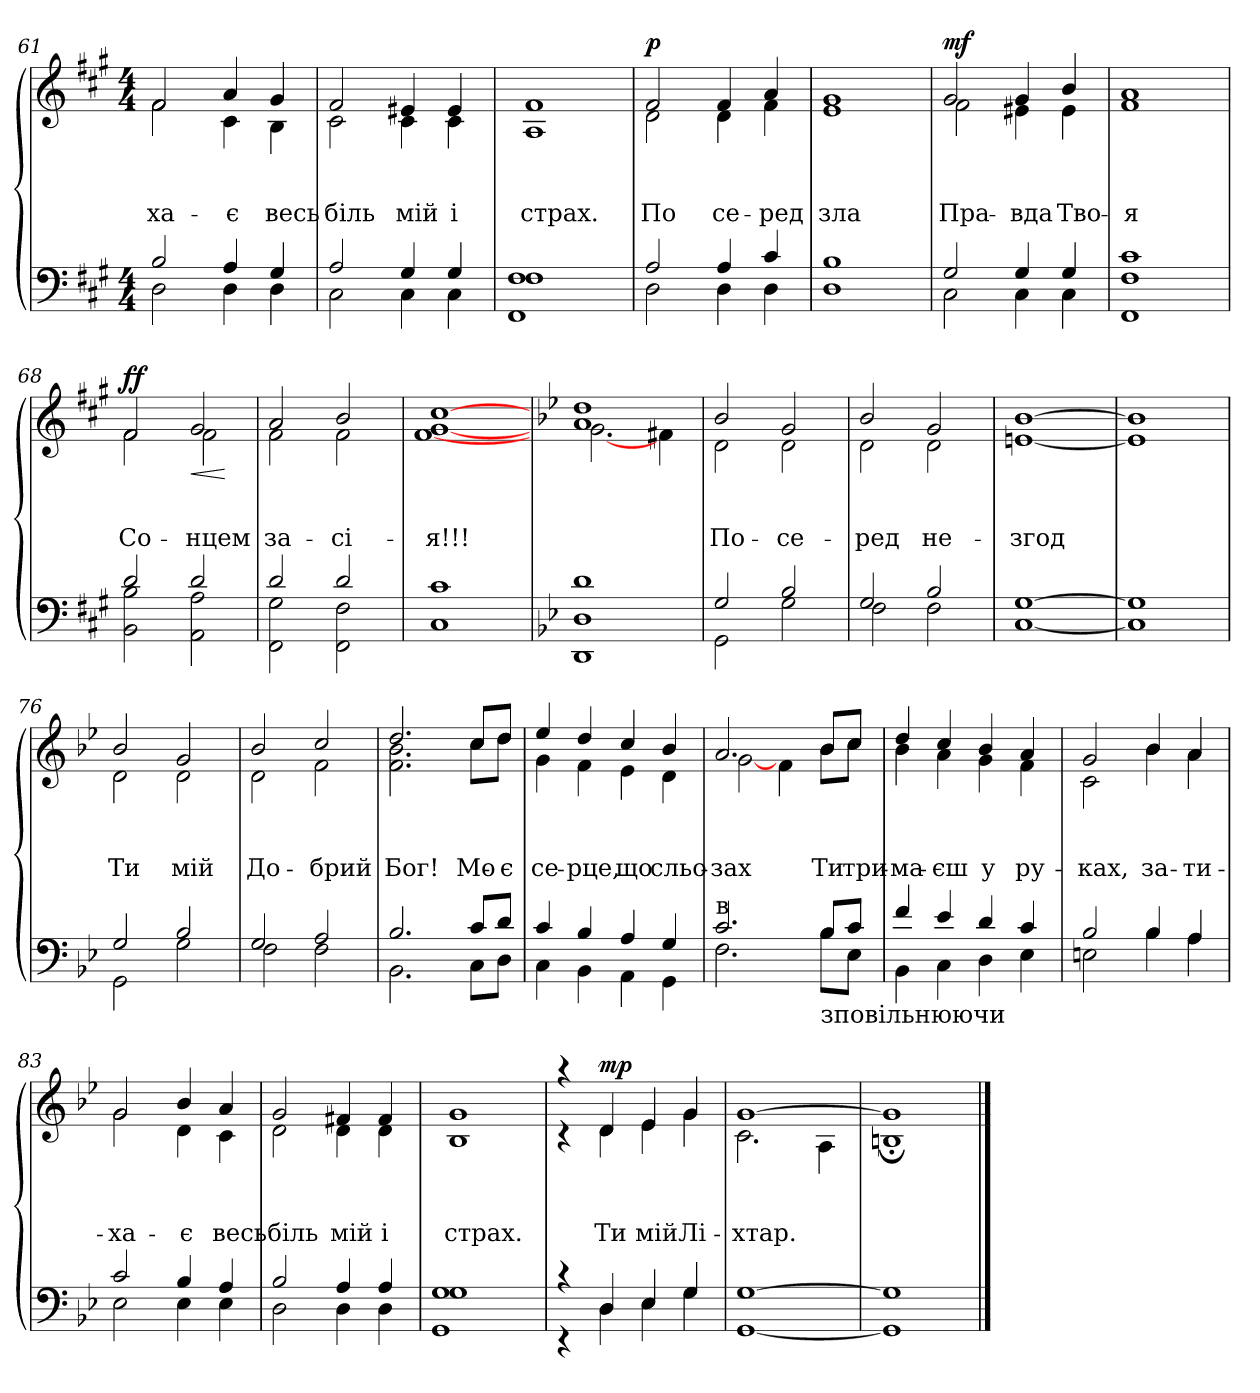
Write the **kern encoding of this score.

**kern	**kern	**text	**text	**text	**dynam
*part2	*part1	*part1	*part1	*part1	*part1
*staff2	*staff1	*staff1	*staff1	*staff1	*staff1
!!LO:LB:g=z
*clefF4	*clefG2	*	*	*	*
*k[f#c#g#]	*k[f#c#g#]	*	*	*	*
*f#:	*f#:	*	*	*	*
*M4/4	*M4/4	*	*	*	*
=61	=61	=61	=61	=61	=61
*^	*^	*	*	*	*
!	!	!	!	!	!	!LO:LY:b	!
2B/	2D\	2f#/	2f#\	.	.	-ха-	.
!	!	!	!	!	!	!LO:LY:b	!
4A/	4D\	4a/	4c#\	.	.	-є	.
!	!	!	!	!	!	!LO:LY:b	!
4G#/	4D\	4g#/	4B\	.	.	весь	.
=62	=62	=62	=62	=62	=62	=62	=62
!	!	!	!	!	!	!LO:LY:b	!
2A/	2C#\	2f#/	2c#\	.	.	біль	.
!	!	!	!	!	!	!LO:LY:b	!
4G#/	4C#\	4e#X/	4c#\	.	.	мій	.
!	!	!	!	!	!	!LO:LY:b	!
4G#/	4C#\	4e#/	4c#\	.	.	і	.
=63	=63	=63	=63	=63	=63	=63	=63
!	!	!	!	!	!	!LO:LY:b	!
1F#	1FF# 1F#	1f#	1A	.	.	страх.	.
=64	=64	=64	=64	=64	=64	=64	=64
!	!	!	!	!	!	!LO:LY:b	!LO:DY:a
2A/	2D\	2f#/	2d\	.	.	По	p
!	!	!	!	!	!	!LO:LY:b	!
4A/	4D\	4f#/	4d\	.	.	се-	.
!	!	!	!	!	!	!LO:LY:b	!
4c#/	4D\	4a/	4f#\	.	.	-ред	.
=65	=65	=65	=65	=65	=65	=65	=65
!	!	!	!	!	!	!LO:LY:b	!
1B	1D	1g#	1e	.	.	зла	.
=66	=66	=66	=66	=66	=66	=66	=66
!	!	!	!	!	!	!LO:LY:b	!LO:DY:a
2G#/	2C#\	2g#/	2f#\	.	.	Пра-	mf
!	!	!	!	!	!	!LO:LY:b	!
4G#/	4C#\	4g#/	4e#X\	.	.	-вда	.
!	!	!	!	!	!	!LO:LY:b	!
4G#/	4C#\	4b/	4e#\	.	.	Тво-	.
!!LO:PB:g=z	!!
=67	=67	=67	=67	=67	=67	=67	=67
!	!	!	!	!	!	!LO:LY:b	!
1c#	1FF# 1F#	1a	1f#	.	.	-я	.
=68	=68	=68	=68	=68	=68	=68	=68
!	!	!	!	!	!	!LO:LY:b	!LO:DY:a
2d/	2BB\ 2B\	2f#/	2f#\	.	.	Со-	ff
!	!	!	!	!	!	!LO:LY:b	!LO:HP:b
2d/	2AA\ 2A\	2g#/	2f#\	.	.	-нцем	<
*v	*v	*	*	*	*	*	*
*	*v	*v	*	*	*	*
.	.	.	.	.	[
=69	=69	=69	=69	=69	=69
*^	*^	*	*	*	*
!	!	!	!	!	!	!LO:LY:b	!
2d/	2FF#\ 2G#\	2a/	2f#\	.	.	за-	.
!	!	!	!	!	!	!LO:LY:b	!
2d/	2FF#\ 2F#\	2b/	2f#\	.	.	-сі-	.
=70	=70	=70	=70	=70	=70	=70	=70
!	!	!	!	!	!	!LO:LY:b	!
1c#	1C#	[>1cc#	[<1f# [<1g#	.	.	-я!!!	.
=71	=71	=71	=71	=71	=71	=71	=71
*k[b-e-]	*	*k[b-e-]	*	*	*	*	*
*g:	*	*g:	*	*	*	*	*
1d	1DD 1D	1a 1dd	[<2.g\	.	.	.	.
.	.	.	4f#X\	.	.	.	.
=72	=72	=72	=72	=72	=72	=72	=72
!	!	!	!	!	!	!LO:LY:b	!
2G/	2GG\	2b-/	2d\	.	.	По-	.
!	!	!	!	!	!	!LO:LY:b	!
2B-/	2G\	2g/	2d\	.	.	-се-	.
!!LO:LB:g=z	!!
=73	=73	=73	=73	=73	=73	=73	=73
!	!	!	!	!	!	!LO:LY:b	!
2G/	2F\	2b-/	2d\	.	.	-ред	.
!	!	!	!	!	!	!LO:LY:b	!
2B-/	2F\	2g/	2d\	.	.	не-	.
=74	=74	=74	=74	=74	=74	=74	=74
!	!	!	!	!	!	!LO:LY:b	!
[>1G	[<1C	[>1b-	[<1en	.	.	-згод	.
=75	=75	=75	=75	=75	=75	=75	=75
1G]	1C]	1b-]	1e]	.	.	.	.
=76	=76	=76	=76	=76	=76	=76	=76
!	!	!	!	!	!	!LO:LY:b	!
2G/	2GG\	2b-/	2d\	.	.	Ти	.
!	!	!	!	!	!	!LO:LY:b	!
2B-/	2G\	2g/	2d\	.	.	мій	.
=77	=77	=77	=77	=77	=77	=77	=77
!	!	!	!	!	!	!LO:LY:b	!
2G/	2F\	2b-/	2d\	.	.	До-	.
!	!	!	!	!	!	!LO:LY:b	!
2A/	2F\	2cc/	2f\	.	.	-брий	.
=78	=78	=78	=78	=78	=78	=78	=78
!	!	!	!	!	!	!LO:LY:b	!
2.B-/	2.BB-\	2.dd/	2.f\ 2.b-\	.	.	Бог!	.
!	!	!	!	!	!	!LO:LY:b	!
8c/L	8C\L	8cc/L	8cc\L	.	.	Мо-	.
!	!	!	!	!	!	!LO:LY:b	!
8d/J	8D\J	8dd/J	8dd\J	.	.	-є	.
!!LO:LB:g=z	!!
=79	=79	=79	=79	=79	=79	=79	=79
!	!	!	!	!	!	!LO:LY:b	!
4c/	4C\	4ee-/	4g\	.	.	се-	.
!	!	!	!	!	!	!LO:LY:b	!
4B-/	4BB-\	4dd/	4f\	.	.	-рце,	.
!	!	!	!	!	!	!LO:LY:b	!
4A/	4AA\	4cc/	4e-\	.	.	що	.
!	!	!	!	!	!	!LO:LY:b	!
4G/	4GG\	4b-/	4d\	.	.	сльо-	.
=80	=80	=80	=80	=80	=80	=80	=80
!LO:TX:a:t=в	!	!	!	!	!	!	!
!	!	!	!	!	!	!LO:LY:b	!
2.c/	2.F\	2.a/	[<2g\	.	.	-зах	.
.	.	.	4f\	.	.	.	.
!LO:TX:b:t=зповільнюючи	!	!	!	!	!	!	!
!	!	!	!	!	!	!LO:LY:b	!
8B-/L	8B-\L	8b-/L	8b-\L	.	.	Ти	.
!	!	!	!	!	!	!LO:LY:b	!
8c/J	8E-\J	8cc/J	8cc\J	.	.	три-	.
=81	=81	=81	=81	=81	=81	=81	=81
!	!	!	!	!	!	!LO:LY:b	!
4f/	4BB-\	4dd/	4b-\	.	.	-ма-	.
!	!	!	!	!	!	!LO:LY:b	!
4e-/	4C\	4cc/	4a\	.	.	-єш	.
!	!	!	!	!	!	!LO:LY:b	!
4d/	4D\	4b-/	4g\	.	.	у	.
!	!	!	!	!	!	!LO:LY:b	!
4c/	4E-\	4a/	4f\	.	.	ру-	.
=82	=82	=82	=82	=82	=82	=82	=82
!	!	!	!	!	!	!LO:LY:b	!
2B-/	2En\	2g/	2c\	.	.	-ках,	.
!	!	!	!	!	!	!LO:LY:b	!
4B-/	4B-\	4b-/	4b-\	.	.	за-	.
!	!	!	!	!	!	!LO:LY:b	!
4A/	4A\	4a/	4a\	.	.	-ти-	.
=83	=83	=83	=83	=83	=83	=83	=83
!	!	!	!	!	!	!LO:LY:b	!
2c/	2E-\	2g/	2g\	.	.	-ха-	.
!	!	!	!	!	!	!LO:LY:b	!
4B-/	4E-\	4b-/	4d\	.	.	-є	.
!	!	!	!	!	!	!LO:LY:b	!
4A/	4E-\	4a/	4c\	.	.	весь	.
!!LO:LB:g=z	!!
=84	=84	=84	=84	=84	=84	=84	=84
!	!	!	!	!	!	!LO:LY:b	!
2B-/	2D\	2g/	2d\	.	.	біль	.
!	!	!	!	!	!	!LO:LY:b	!
4A/	4D\	4f#X/	4d\	.	.	мій	.
!	!	!	!	!	!	!LO:LY:b	!
4A/	4D\	4f#/	4d\	.	.	і	.
=85	=85	=85	=85	=85	=85	=85	=85
!	!	!	!	!	!	!LO:LY:b	!
1G	1GG 1G	1g	1B-	.	.	страх.	.
=86	=86	=86	=86	=86	=86	=86	=86
4rc	4rEE	4raa	4rc	.	.	.	.
!	!	!	!	!	!	!LO:LY:b	!LO:DY:a
4D/	4D\	4d/	4d\	.	.	Ти	mp
!	!	!	!	!	!	!LO:LY:b	!
4E-/	4E-\	4e-/	4e-\	.	.	мій	.
!	!	!	!	!	!	!LO:LY:b	!
4G/	4G\	4g/	4g\	.	.	Лі-	.
=87	=87	=87	=87	=87	=87	=87	=87
!	!	!	!	!	!	!LO:LY:b	!
[>1G	[<1GG	[>1g	2.c\	.	.	-хтар.	.
.	.	.	4A\	.	.	.	.
=88	=88	=88	=88	=88	=88	=88	=88
1G]	1GG]	1g]	1Bn;	.	.	.	.
*v	*v	*	*	*	*	*	*
*	*v	*v	*	*	*	*
==	==	==	==	==	==
*-	*-	*-	*-	*-	*-
